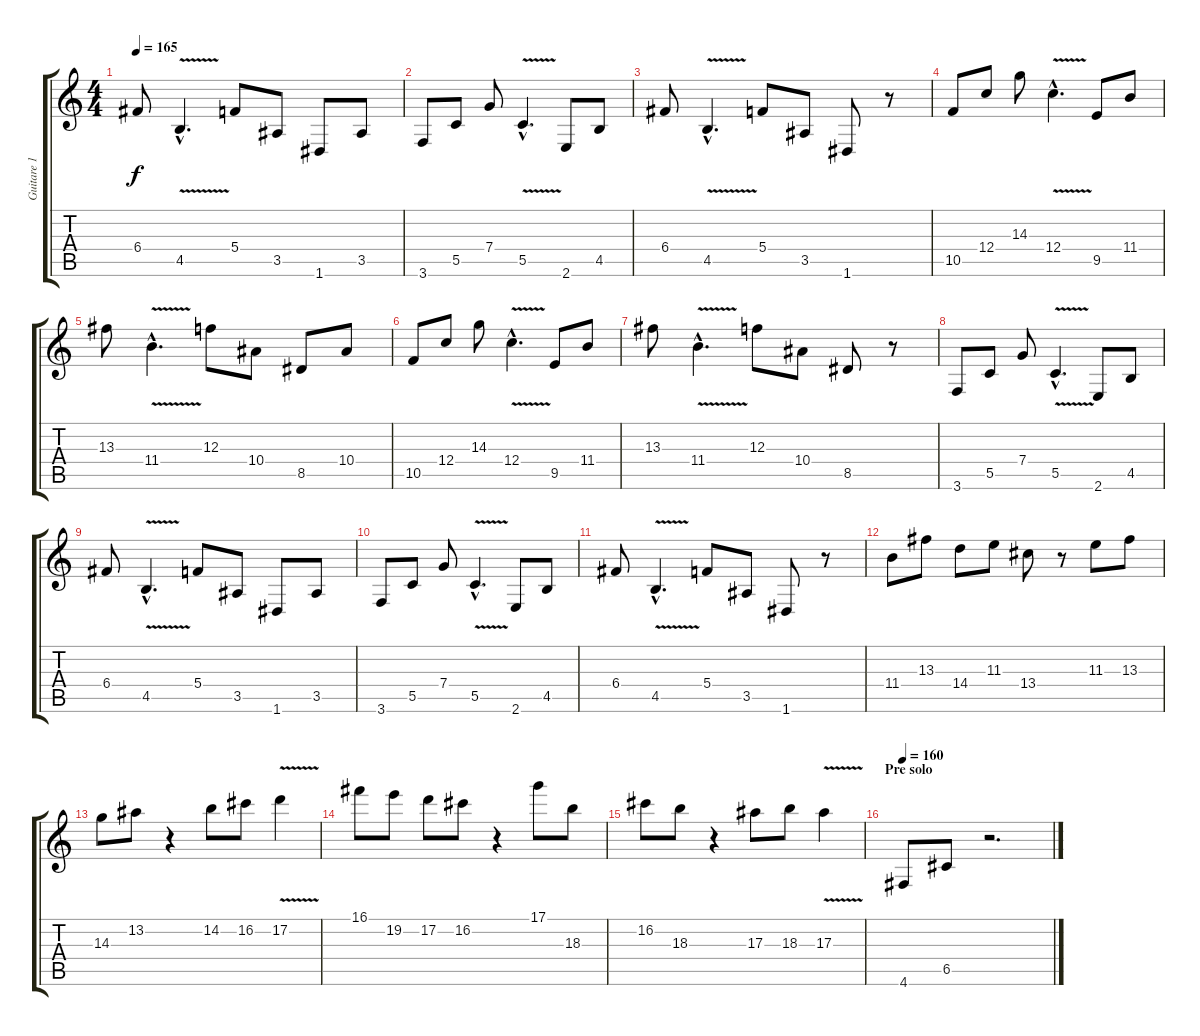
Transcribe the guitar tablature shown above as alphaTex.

\track ("Guitare 1" "Guitare 1") {instrument distortionguitar}
\staff {score tabs}
\tuning (D4 A3 F3 C3 G2 D2) {hide}
\ts (4 4)
\tempo 165
\clef g2
\ks c
6.4.8{dy f} 4.5{v hac}.4{d} 5.4.8 3.5.8 1.6.8 3.5.8 |
3.6.8 5.5.8 7.4.8 5.5{v hac}.4{d} 2.6.8 4.5.8 |
6.4.8 4.5{v hac}.4{d} 5.4.8 3.5.8 1.6.8 r.8 |
10.5.8 12.4.8 14.3.8 12.4{v hac}.4{d} 9.5.8 11.4.8 |
13.3.8 11.4{v hac}.4{d} 12.3.8 10.4.8 8.5.8 10.4.8 |
10.5.8 12.4.8 14.3.8 12.4{v hac}.4{d} 9.5.8 11.4.8 |
13.3.8 11.4{v hac}.4{d} 12.3.8 10.4.8 8.5.8 r.8 |
3.6.8 5.5.8 7.4.8 5.5{v hac}.4{d} 2.6.8 4.5.8 |
6.4.8 4.5{v hac}.4{d} 5.4.8 3.5.8 1.6.8 3.5.8 |
3.6.8 5.5.8 7.4.8 5.5{v hac}.4{d} 2.6.8 4.5.8 |
6.4.8 4.5{v hac}.4{d} 5.4.8 3.5.8 1.6.8 r.8 |
11.4.8 13.3.8 14.4.8 11.3.8 13.4.8 r.8 11.3.8 13.3.8 |
14.3.8 13.2.8 r.4 14.2.8 16.2.8 17.2{v}.4 |
16.1.8 19.2.8 17.2.8 16.2.8 r.4 17.1.8 18.3.8 |
16.2.8 18.3.8 r.4 17.3.8 18.3.8 17.3{v}.4 |
\section ("" "Pre solo")
\tempo 160
4.6.8 6.5.8 r.2{d}
